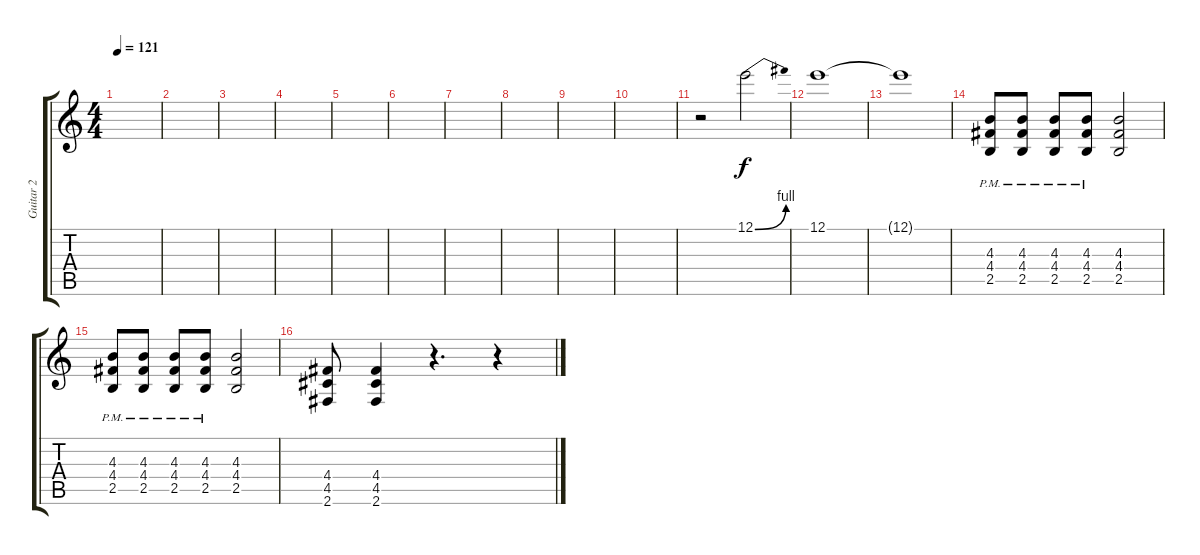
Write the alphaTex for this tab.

\track ("Guitar 2" "Guitar 2") {instrument distortionguitar}
\staff {score tabs}
\tuning (E4 B3 G3 D3 A2 E2) {hide}
\ts (4 4)
\tempo 121
\clef g2
\ks c
|
|
|
|
|
|
|
|
|
|
r.2{volume 13} 12.1{be (bend 0 0 60 4)}.2 |
12.1.1 |
12.1{t}.1 |
(4.3 4.4{pm} 2.5).8 (4.3 4.4{pm} 2.5).8 (4.3 4.4{pm} 2.5).8 (4.3 4.4{pm} 2.5).8 (4.3 4.4 2.5).2 |
(4.3 4.4{pm} 2.5).8 (4.3 4.4{pm} 2.5).8 (4.3 4.4{pm} 2.5).8 (4.3 4.4{pm} 2.5).8 (4.3 4.4 2.5).2 |
(4.4 4.5 2.6).8 (4.4 4.5 2.6).4 r.4{d} r.4
